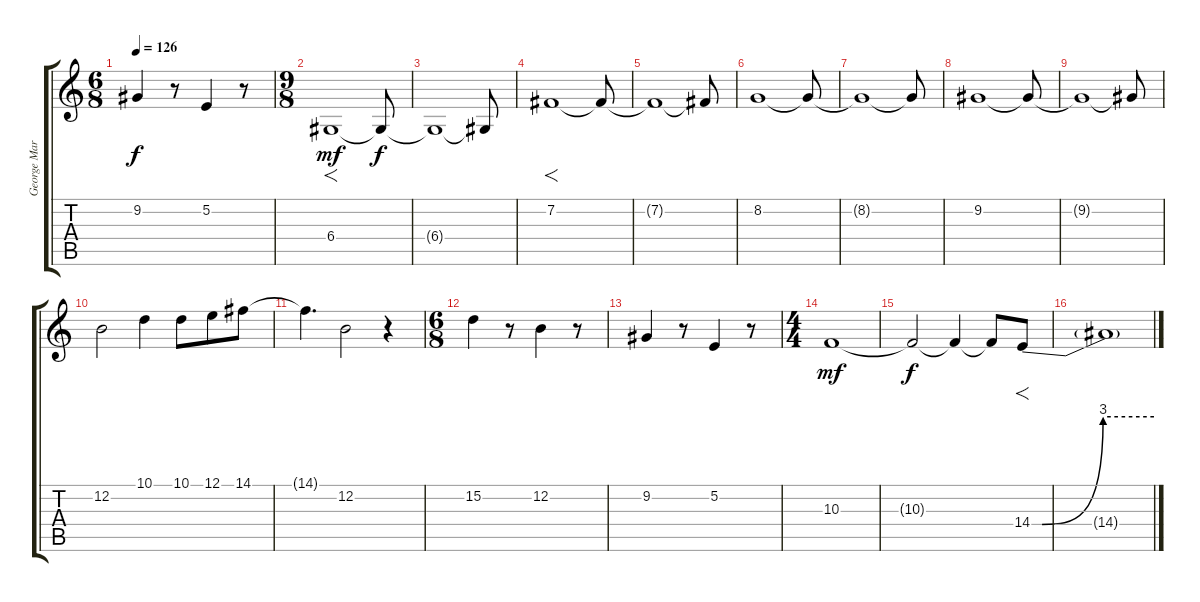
\track ("George Martin" "George Mar") {instrument stringensemble1}
\staff {score tabs}
\tuning (E4 B3 G3 D3 A2 E2) {hide}
\ts (6 8)
\tempo 126
\clef g2
\ks c
9.2.4{dy f} r.8 5.2.4 r.8 |
\ts (9 8)
6.4.1{f dy mf} 6.4{t}.8{dy f} |
6.4{t}.1 6.4{t}.8 |
7.2.1{f} 7.2{t}.8 |
7.2{t}.1 7.2{t}.8 |
8.2.1 8.2{t}.8 |
8.2{t}.1 8.2{t}.8 |
9.2.1 9.2{t}.8 |
9.2{t}.1 9.2{t}.8 |
12.2.2 10.1.4 10.1.8 12.1.8 14.1.8 |
14.1{t}.4{d} 12.2.2 r.4 |
\ts (6 8)
15.2.4 r.8 12.2.4 r.8 |
9.2.4 r.8 5.2.4 r.8 |
\ts (4 4)
10.3.1{dy mf} |
10.3{t}.2{dy f} 10.3{t}.4 10.3{t}.8 14.4{be (custom 0 0 5 0 35 12 60 12)}.8{f} |
14.4{t}.1
